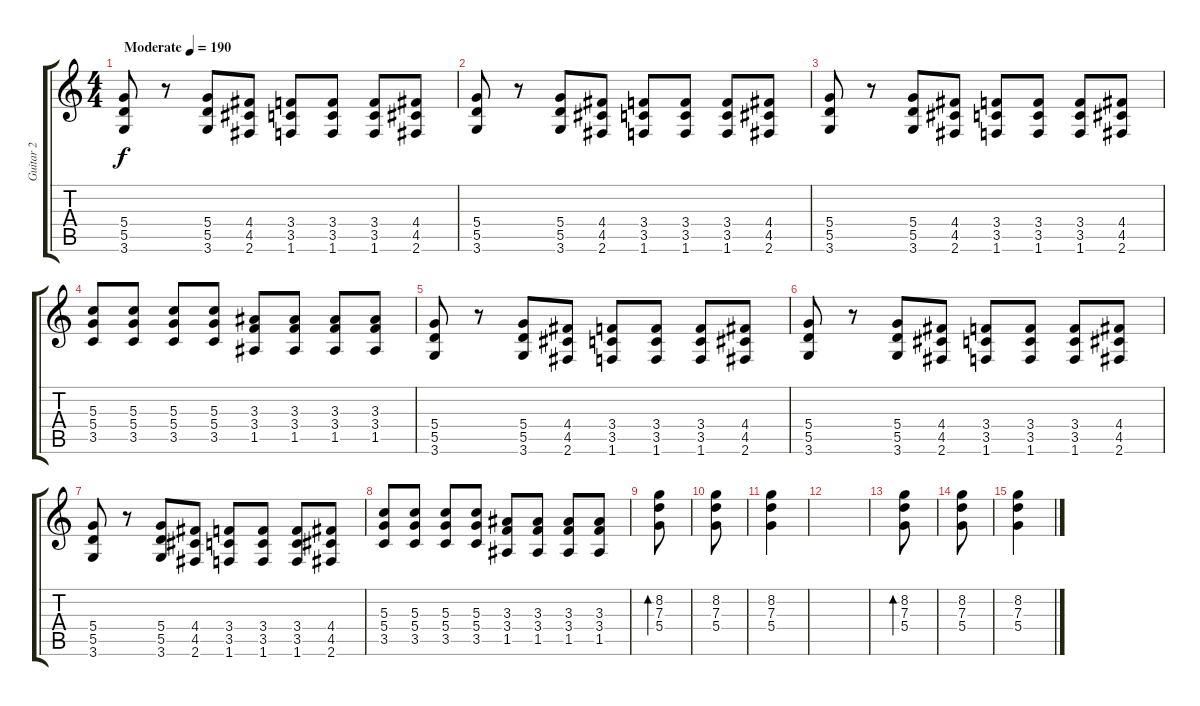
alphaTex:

\track ("Guitar 2" "Guitar 2") {instrument overdrivenguitar}
\staff {score tabs}
\tuning (E4 B3 G3 D3 A2 E2) {hide}
\ts (4 4)
\tempo (190 "Moderate")
\clef g2
\ks c
(5.4 5.5 3.6).8{dy f instrument overdrivenguitar} r.8 (5.4 5.5 3.6).8 (4.4 4.5 2.6).8 (3.4 3.5 1.6).8 (3.4 3.5 1.6).8 (3.4 3.5 1.6).8 (4.4 4.5 2.6).8 |
(5.4 5.5 3.6).8 r.8 (5.4 5.5 3.6).8 (4.4 4.5 2.6).8 (3.4 3.5 1.6).8 (3.4 3.5 1.6).8 (3.4 3.5 1.6).8 (4.4 4.5 2.6).8 |
(5.4 5.5 3.6).8 r.8 (5.4 5.5 3.6).8 (4.4 4.5 2.6).8 (3.4 3.5 1.6).8 (3.4 3.5 1.6).8 (3.4 3.5 1.6).8 (4.4 4.5 2.6).8 |
(5.3 5.4 3.5).8 (5.3 5.4 3.5).8 (5.3 5.4 3.5).8 (5.3 5.4 3.5).8 (3.3 3.4 1.5).8 (3.3 3.4 1.5).8 (3.3 3.4 1.5).8 (3.3 3.4 1.5).8 |
(5.4 5.5 3.6).8 r.8 (5.4 5.5 3.6).8 (4.4 4.5 2.6).8 (3.4 3.5 1.6).8 (3.4 3.5 1.6).8 (3.4 3.5 1.6).8 (4.4 4.5 2.6).8 |
(5.4 5.5 3.6).8 r.8 (5.4 5.5 3.6).8 (4.4 4.5 2.6).8 (3.4 3.5 1.6).8 (3.4 3.5 1.6).8 (3.4 3.5 1.6).8 (4.4 4.5 2.6).8 |
(5.4 5.5 3.6).8 r.8 (5.4 5.5 3.6).8 (4.4 4.5 2.6).8 (3.4 3.5 1.6).8 (3.4 3.5 1.6).8 (3.4 3.5 1.6).8 (4.4 4.5 2.6).8 |
(5.3 5.4 3.5).8 (5.3 5.4 3.5).8 (5.3 5.4 3.5).8 (5.3 5.4 3.5).8 (3.3 3.4 1.5).8 (3.3 3.4 1.5).8 (3.3 3.4 1.5).8 (3.3 3.4 1.5).8 |
(8.2 7.3 5.4).8{bd 60} |
(8.2 7.3 5.4).8 |
(8.2 7.3 5.4).4 |
|
(8.2 7.3 5.4).8{bd 60} |
(8.2 7.3 5.4).8 |
(8.2 7.3 5.4).4
